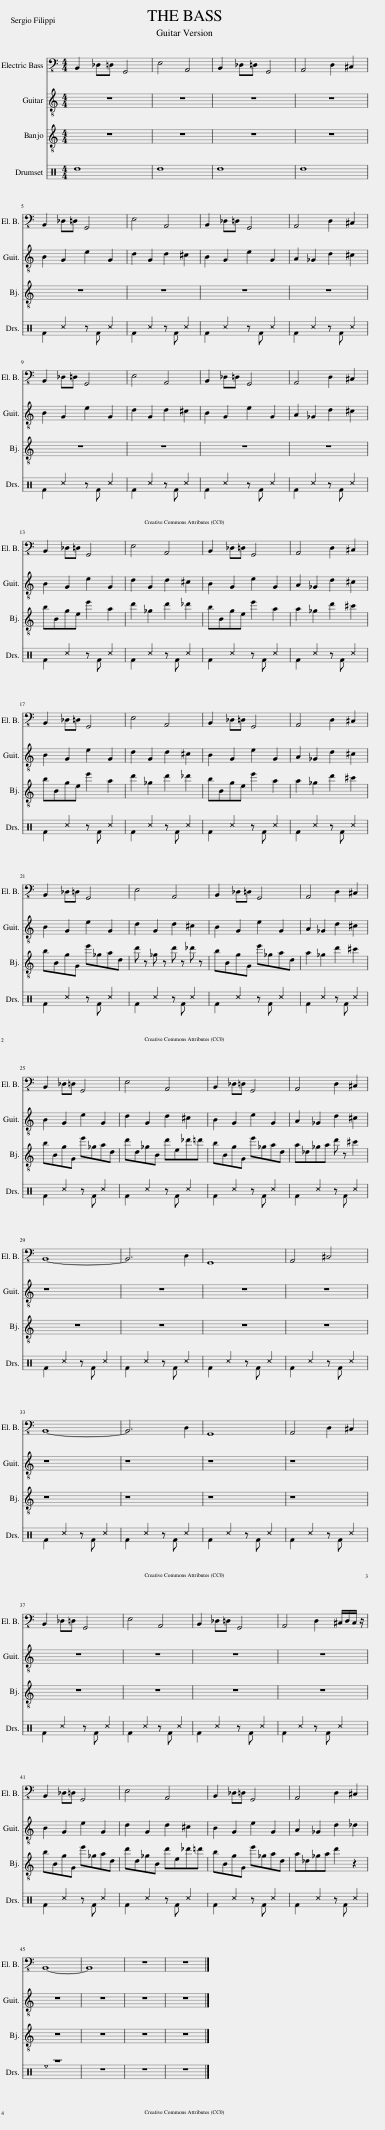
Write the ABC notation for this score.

X:1
%%score 1 2 3 ( 4 5 )
L:1/8
M:4/4
I:linebreak $
K:C
V:1 bass-8
V:2 treble-8
V:3 treble-8
V:4 perc
K:none
V:5 perc
K:none
V:1
 B,,2 _D,=D, G,,4 | E,4 A,,4 | B,,2 _D,=D, G,,4 | A,,4 D,2 ^C,2 |$ B,,2 _D,=D, G,,4 | %5
 E,4 A,,4 | B,,2 _D,=D, G,,4 | A,,4 D,2 ^C,2 |$ B,,2 _D,=D, G,,4 | E,4 A,,4 | %10
 B,,2 _D,=D, G,,4 | A,,4 D,2 ^C,2 |$ B,,2 _D,=D, G,,4 | E,4 A,,4 | B,,2 _D,=D, G,,4 | %15
 A,,4 D,2 ^C,2 |$ B,,2 _D,=D, G,,4 | E,4 A,,4 | B,,2 _D,=D, G,,4 | A,,4 D,2 ^C,2 |$ %20
 B,,2 _D,=D, G,,4 | E,4 A,,4 | B,,2 _D,=D, G,,4 | A,,4 D,2 ^C,2 |$ B,,2 _D,=D, G,,4 | %25
 E,4 A,,4 | B,,2 _D,=D, G,,4 | A,,4 D,2 ^C,2 |$ B,,8- | B,,6 D,2 | %30
 G,,8 | A,,4 ^C,4 |$ B,,8- | B,,6 D,2 | G,,8 | %35
 A,,4 D,2 ^C,2 |$ B,,2 _D,=D, G,,4 | E,4 A,,4 | B,,2 _D,=D, G,,4 | A,,4 D,2 ^C,/D,/C,/ z/ |$ %40
 B,,2 _D,=D, G,,4 | E,4 A,,4 | B,,2 _D,=D, G,,4 | A,,4 D,2 ^C,2 |$ B,,8- | %45
 B,,8 | z8 | z8 |] %48
V:2
 z8 | z8 | z8 | z8 |$ B2 G2 e2 G2 | %5
 d2 G2 d2 ^c2 | B2 G2 e2 G2 | A2 _G2 d2 ^c2 |$ B2 G2 e2 G2 | d2 G2 d2 ^c2 | %10
 B2 G2 e2 G2 | A2 _G2 d2 ^c2 |$ B2 G2 e2 G2 | d2 G2 d2 ^c2 | B2 G2 e2 G2 | %15
 A2 _G2 d2 ^c2 |$ B2 G2 e2 G2 | d2 G2 d2 ^c2 | B2 G2 e2 G2 | A2 _G2 d2 ^c2 |$ %20
 B2 G2 e2 G2 | d2 G2 d2 ^c2 | B2 G2 e2 G2 | A2 _G2 d2 ^c2 |$ B2 G2 e2 G2 | %25
 d2 G2 d2 ^c2 | B2 G2 e2 G2 | A2 _G2 d2 ^c2 |$ z8 | z8 | %30
 z8 | z8 |$ z8 | z8 | z8 | %35
 z8 |$ z8 | z8 | z8 | z8 |$ %40
 B2 G2 e2 G2 | d2 G2 d2 ^c2 | B2 G2 e2 G2 | A2 _G2 d2 _d2 |$ z8 | %45
 z8 | z8 | z8 |] %48
V:3
 z8 | z8 | z8 | z8 |$ z8 | %5
 z8 | z8 | z8 |$ z8 | z8 | %10
 z8 | z8 |$ bBge e'2 a2 | d'2 _g2 d'2 _d'2 | bBge e'2 a2 | %15
 a2 _g2 d'2 ^c'2 |$ bBge e'2 a2 | d'2 _g2 d'2 _d'2 | bBge e'2 a2 | a2 _g2 d'2 ^c'2 |$ %20
 bBgG e'_gad | d' z _g z d' z _d' z | bBgG e'_gad | a2 _g2 d'2 ^c'2 |$ bBgG e'_gad | %25
 d'd_gB d'e_d'=d' | bBgG e'_gad | a_d_ga d' z ^c'2 |$ z8 | z8 | %30
 z8 | z8 |$ z8 | z8 | z8 | %35
 z8 |$ z8 | z8 | z8 | z8 |$ %40
 bBgG e'_gad | d'd_gB d'e_d'=d' | bBgG e'_gad | a_d_ga d'2 z2 |$ z8 | %45
 z8 | z8 | z8 |] %48
V:4
 d8 | d8 | d8 | d8 |$ F2 ^c2 z F ^c2 | %5
 F2 ^c2 z F ^c2 | F2 ^c2 z F ^c2 | F2 ^c2 z F ^c2 |$ F2 ^c2 z F ^c2 | F2 ^c2 z F ^c2 | %10
 F2 ^c2 z F ^c2 | F2 ^c2 z F ^c2 |$ F2 ^c2 z F ^c2 | F2 ^c2 z F ^c2 | F2 ^c2 z F ^c2 | %15
 F2 ^c2 z F ^c2 |$ F2 ^c2 z F ^c2 | F2 ^c2 z F ^c2 | F2 ^c2 z F ^c2 | F2 ^c2 z F ^c2 |$ %20
 F2 ^c2 z F ^c2 | F2 ^c2 z F ^c2 | F2 ^c2 z F ^c2 | F2 ^c2 z F ^c2 |$ F2 ^c2 z F ^c2 | %25
 F2 ^c2 z F ^c2 | F2 ^c2 z F ^c2 | F2 ^c2 z F ^c2 |$ F2 ^c2 z F ^c2 | F2 ^c2 z F ^c2 | %30
 F2 ^c2 z F ^c2 | F2 ^c2 z F ^c2 |$ F2 ^c2 z F ^c2 | F2 ^c2 z F ^c2 | F2 ^c2 z F ^c2 | %35
 F2 ^c2 z F ^c2 |$ F2 ^c2 z F ^c2 | F2 ^c2 z F ^c2 | F2 ^c2 z F ^c2 | F2 ^c2 z F ^c2 |$ %40
 F2 ^c2 z F ^c2 | F2 ^c2 z F ^c2 | F2 ^c2 z F ^c2 | F2 ^c2 z F ^c2 |$ z8 | %45
 z8 | z8 | z8 |] %48
V:5
 x8 | x8 | x8 | x8 |$ x8 | %5
 x8 | x8 | x8 |$ x8 | x8 | %10
 x8 | x8 |$ x8 | x8 | x8 | %15
 x8 |$ x8 | x8 | x8 | x8 |$ %20
 x8 | x8 | x8 | x8 |$ x8 | %25
 x8 | x8 | x8 |$ x8 | x8 | %30
 x8 | x8 |$ x8 | x8 | x8 | %35
 x8 |$ x8 | x8 | x8 | x8 |$ %40
 x8 | x8 | x8 | x8 |$ e8 | %45
 x8 | x8 | x8 |] %48
